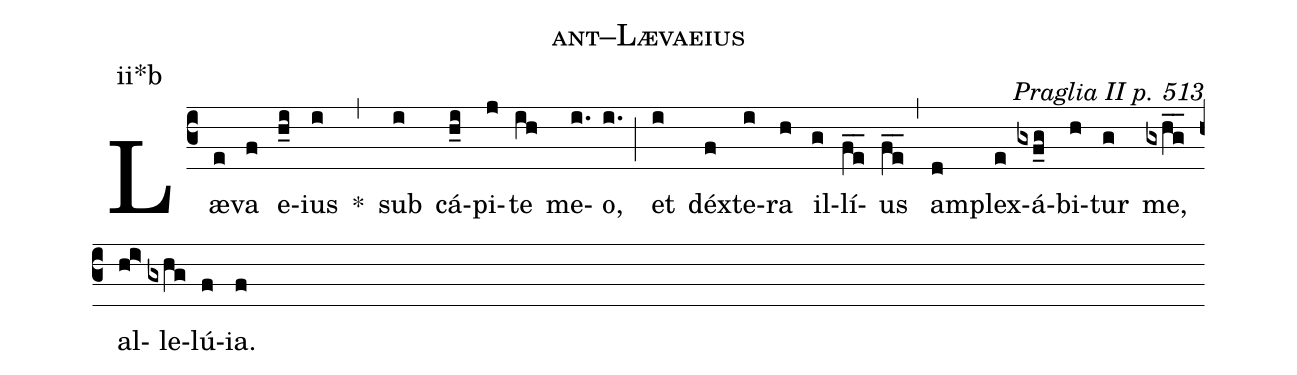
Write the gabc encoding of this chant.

name: ant--Lævaeius;
commentary: Praglia II p. 513;
annotation: ii*b;
%%
(c3) Læ(e)va(f) e(h_i)ius(i) *(,) sub(i) cá(h_i)pi(j)te(ih) me(i.)o,(i.) (;) et(i) déx(f)te(i)ra(h) il(g)lí(f_e_)us(f_e_) (,) am(d)plex(e)á(gxf_g)bi(h)tur(g) me,(gxhg__) al(hi>)le(gxhg)lú(f)ia.(f)
